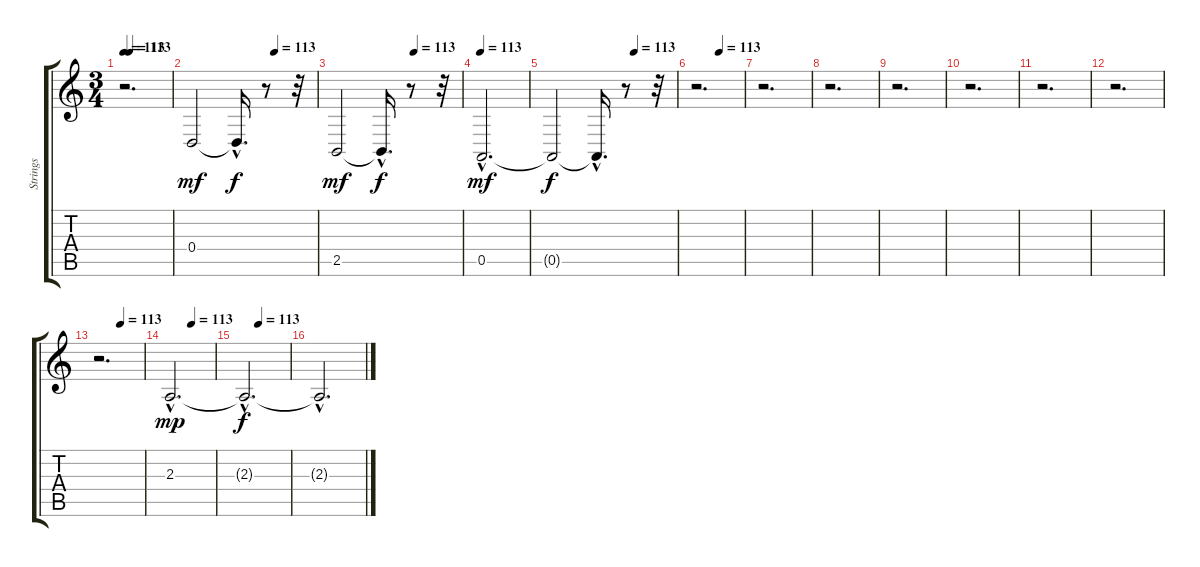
\track ("Strings" "Strings") {instrument stringensemble1}
\staff {score tabs}
\tuning (E4 B3 G3 D3 A2 E2) {hide}
\ts (3 4)
\tempo 113
\tempo (113 0.125)
\clef g2
\ks c
r.2{d dy f} |
\tempo (113 0.6666666666666666)
0.4.2{dy mf} 0.4{hac t}.16{d dy f} r.8 r.32 |
\tempo (113 0.625)
2.5.2{dy mf} 2.5{hac t}.16{d dy f} r.8 r.32 |
\tempo 113
0.5{hac}.2{d dy mf} |
\tempo (113 0.6666666666666666)
0.5{t}.2{dy f} 0.5{hac t}.16{d} r.8 r.32 |
\tempo (113 0.5)
r.2{d} |
r.2{d} |
r.2{d} |
r.2{d} |
r.2{d} |
r.2{d} |
r.2{d} |
\tempo (113 0.5)
r.2{d} |
\tempo (113 0.5)
2.3{hac}.2{d dy mp} |
\tempo (113 0.3333333333333333)
2.3{hac t}.2{d dy f} |
2.3{hac t}.2{d}
